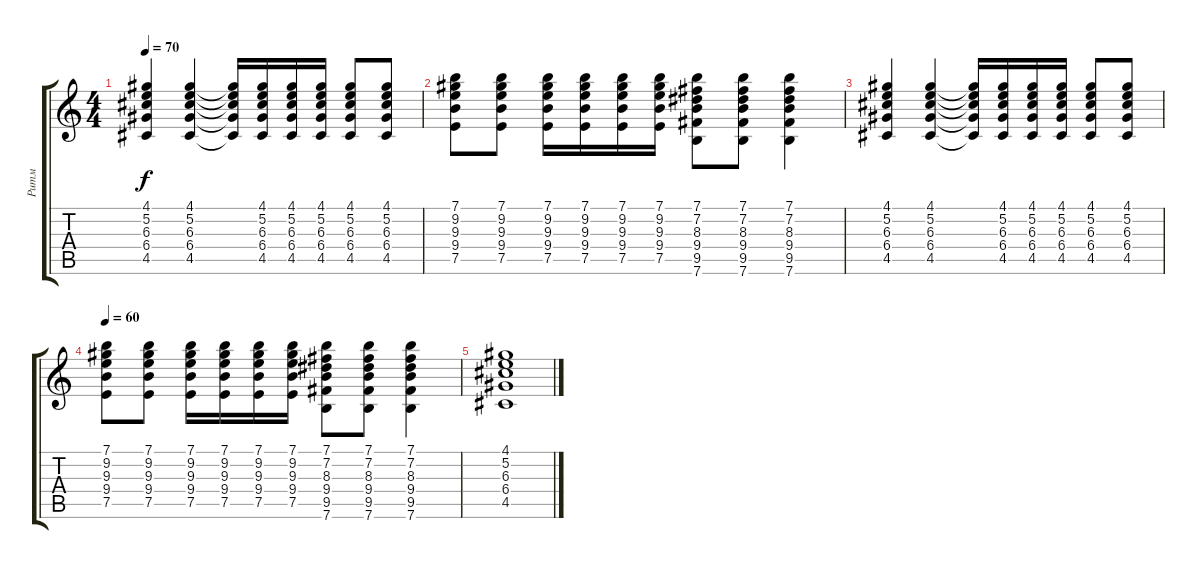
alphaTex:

\track ("Ритм" "Ритм") {instrument distortionguitar}
\staff {score tabs}
\tuning (E4 B3 G3 D3 A2 E2) {hide}
\ts (4 4)
\tempo 70
\clef g2
\ks c
(4.1 5.2 6.3 6.4 4.5).4{dy f} (4.1 5.2 6.3 6.4 4.5).4 (4.1{t} 5.2{t} 6.3{t} 6.4{t} 4.5{t}).16 (4.1 5.2 6.3 6.4 4.5).16 (4.1 5.2 6.3 6.4 4.5).16 (4.1 5.2 6.3 6.4 4.5).16 (4.1 5.2 6.3 6.4 4.5).8 (4.1 5.2 6.3 6.4 4.5).8 |
(7.1 9.2 9.3 9.4 7.5).8 (7.1 9.2 9.3 9.4 7.5).8 (7.1 9.2 9.3 9.4 7.5).16 (7.1 9.2 9.3 9.4 7.5).16 (7.1 9.2 9.3 9.4 7.5).16 (7.1 9.2 9.3 9.4 7.5).16 (7.1 7.2 8.3 9.4 9.5 7.6).8 (7.1 7.2 8.3 9.4 9.5 7.6).8 (7.1 7.2 8.3 9.4 9.5 7.6).4 |
(4.1 5.2 6.3 6.4 4.5).4 (4.1 5.2 6.3 6.4 4.5).4 (4.1{t} 5.2{t} 6.3{t} 6.4{t} 4.5{t}).16 (4.1 5.2 6.3 6.4 4.5).16 (4.1 5.2 6.3 6.4 4.5).16 (4.1 5.2 6.3 6.4 4.5).16 (4.1 5.2 6.3 6.4 4.5).8 (4.1 5.2 6.3 6.4 4.5).8 |
\tempo 60
(7.1 9.2 9.3 9.4 7.5).8 (7.1 9.2 9.3 9.4 7.5).8 (7.1 9.2 9.3 9.4 7.5).16 (7.1 9.2 9.3 9.4 7.5).16 (7.1 9.2 9.3 9.4 7.5).16 (7.1 9.2 9.3 9.4 7.5).16 (7.1 7.2 8.3 9.4 9.5 7.6).8 (7.1 7.2 8.3 9.4 9.5 7.6).8 (7.1 7.2 8.3 9.4 9.5 7.6).4 |
(4.1 5.2 6.3 6.4 4.5).1
